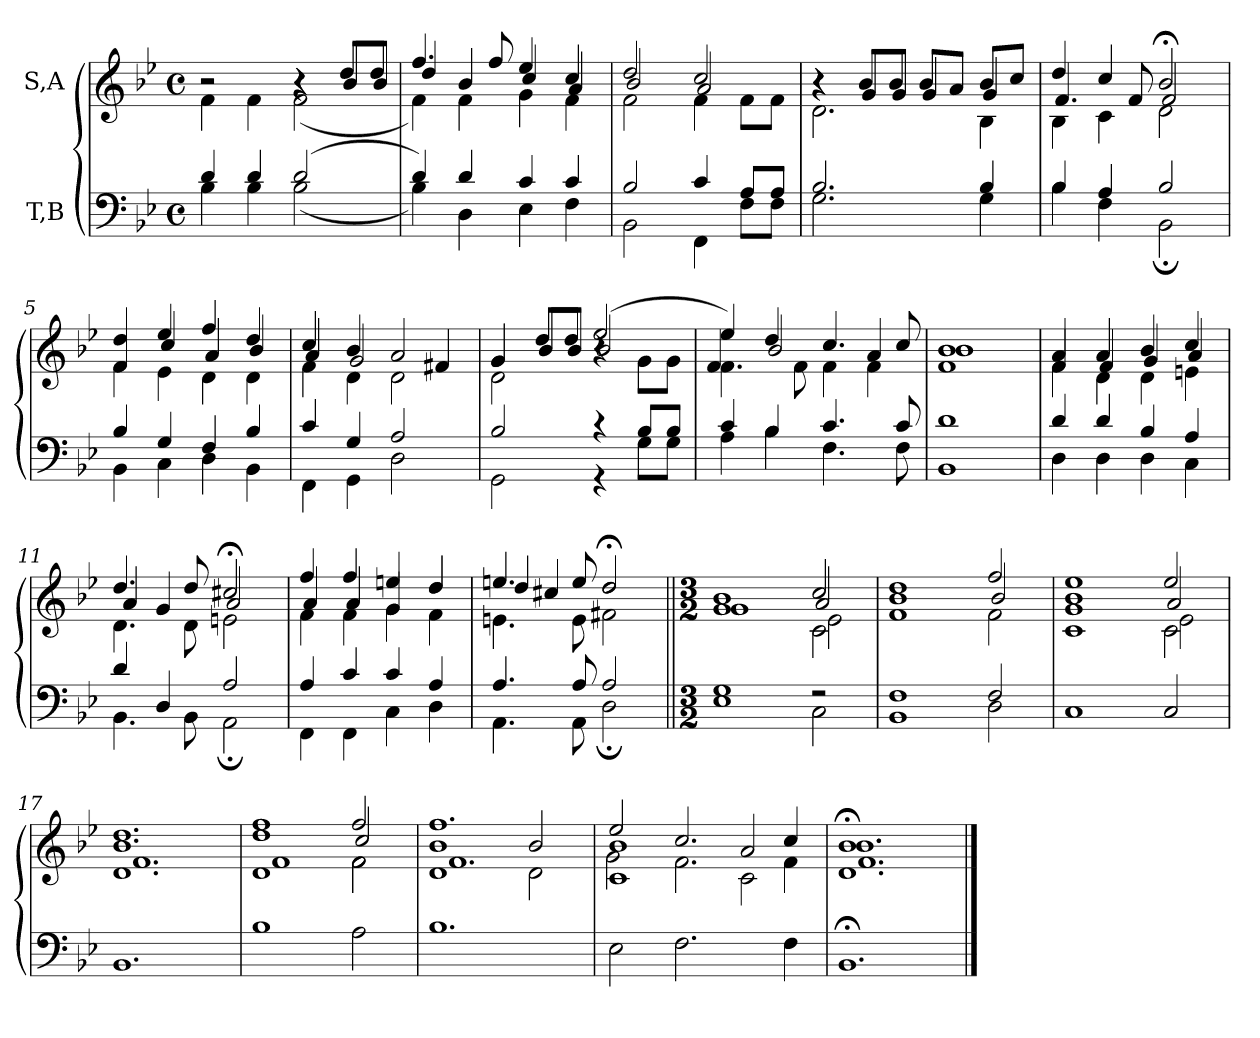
**kern	**kern
*part2	*part1
*staff2	*staff1
*I"T,B	*I"S,A
*clefF4	*clefG2
*k[b-e-]	*k[b-e-]
*M4/4	*M4/4
*met(c)	*met(c)
=	=
*^	*^
*	*	*	*^
4d	4B-	2r	4f	2r
4d	4B-	.	4f	.
(>2d	(<2B-	4r	(<2f	4r
.	.	8ddL	.	8b-L
.	.	8ddJ	.	8b-J
=1	=1	=1	=1	=1
4d)	4B-)	4.ff	4f)	4dd
4d	4D	.	4f	4b-
.	.	8ff	.	.
4c	4E-	4ee-	4g	4cc
4c	4F	4cc	4f	4a
=2	=2	=2	=2	=2
2B-	2BB-	2dd	2f	2b-
4c	4FF	2cc	4f	2a
8AL	8FL	.	8fL	.
8AJ	8FJ	.	8fJ	.
=3	=3	=3	=3	=3
2.B-	2.G	4r	2.d	4r
.	.	8b-L	.	8gL
.	.	8b-J	.	8gJ
.	.	8b-L	.	4g
.	.	8aJ	.	.
4B-	4G	8b-L	4B-	4g
.	.	8ccJ	.	.
=4	=4	=4	=4	=4
4B-	4B-	4dd	4B-	4.f
4A	4F	4cc	4c	.
.	.	.	.	8f
2B-	2BB-;	2b-;<	2d	2f
=5	=5	=5	=5	=5
4B-	4BB-	4dd	4f	4f
4G	4C	4ee-	4e-	4cc
4F	4D	4ff	4d	4a
4B-	4BB-	4dd	4d	4b-
=6	=6	=6	=6	=6
4c	4FF	4cc	4f	4a
4G	4GG	4b-	4d	2g
2A	2D	2a	2d	.
.	.	.	.	4f#X
=7	=7	=7	=7	=7
2B-	2GG	4g	2d	4g
.	.	8ddL	.	8b-L
.	.	8ddJ	.	8b-J
4r	4r	(>2ee-	4r	2b-
8B-L	8GL	.	8gL	.
8B-J	8GJ	.	8gJ	.
=8	=8	=8	=8	=8
4c	4A	4ee-)	4.f	4f
4B-	4B-	4dd	.	2b-
.	.	.	8f	.
4.c	4.F	4.cc	4f	.
.	.	.	4f	4a
8c	8F	8cc	.	.
=9	=9	=9	=9	=9
1d	1BB-	1b-	1f	1b-
=10	=10	=10	=10	=10
4d	4D	4a	4f	4f
4d	4D	4a	4d	4f
4B-	4D	4b-	4d	4g
4A	4C	4cc	4en	4a
=11	=11	=11	=11	=11
4d	4.BB-	4.dd	4.d	4a
4D	.	.	.	4g
.	8BB-	8dd	8d	.
2A	2AA;	2cc#X;<	2en	2a
=12	=12	=12	=12	=12
4A	4FF	4ff	4f	4a
4c	4FF	4ff	4f	4a
4c	4C	4een	4g	4g
4A	4D	4dd	4f	4dd
=13	=13	=13	=13	=13
4.A	4.AA	4.een	4.en	4dd
.	.	.	.	4cc#X
8A	8AA	8ee	8e	.
2A	2D;	2dd;<	2f#X	2dd
*	*	*v	*v	*v
=14||	=14||	=14||
*M3/2	*	*M3/2
*	*	*^
*	*	*	*^
*	*	*	*	*^
1G	1E-	1b-	1g	1g	1ryy
2r	2C	2cc	2c	2a	2e-
*	*	*	*	*v	*v
=15	=15	=15	=15	=15
1F	1BB-	1dd	1f	1b-
2F	2D	2ff	2f	2b-
*v	*v	*	*	*
=16	=16	=16	=16
*	*	*	*^
1C	1ee-	1c	1b-	1g
2C	2ee-	2c	2a	2e-
=17	=17	=17	=17	=17
1.BB-	1.dd	1.d	1.b-	1.f
=18	=18	=18	=18	=18
1B-	1ff	1d	1dd	1f
2A	2ff	2f	2cc	2f
=19	=19	=19	=19	=19
1.B-	1.ff	1d	1b-	1.f
.	.	2d	2b-	.
=20	=20	=20	=20	=20
2E-	2ee-	1c	1b-	2g
2.F	2.cc	.	.	2.f
.	.	2c	2a	.
4F	4cc	.	.	4f
=21	=21	=21	=21	=21
1.BB-;	1.b-;<	1.d	1.b-	1.f
*	*v	*v	*v	*v
==	==
*-	*-
